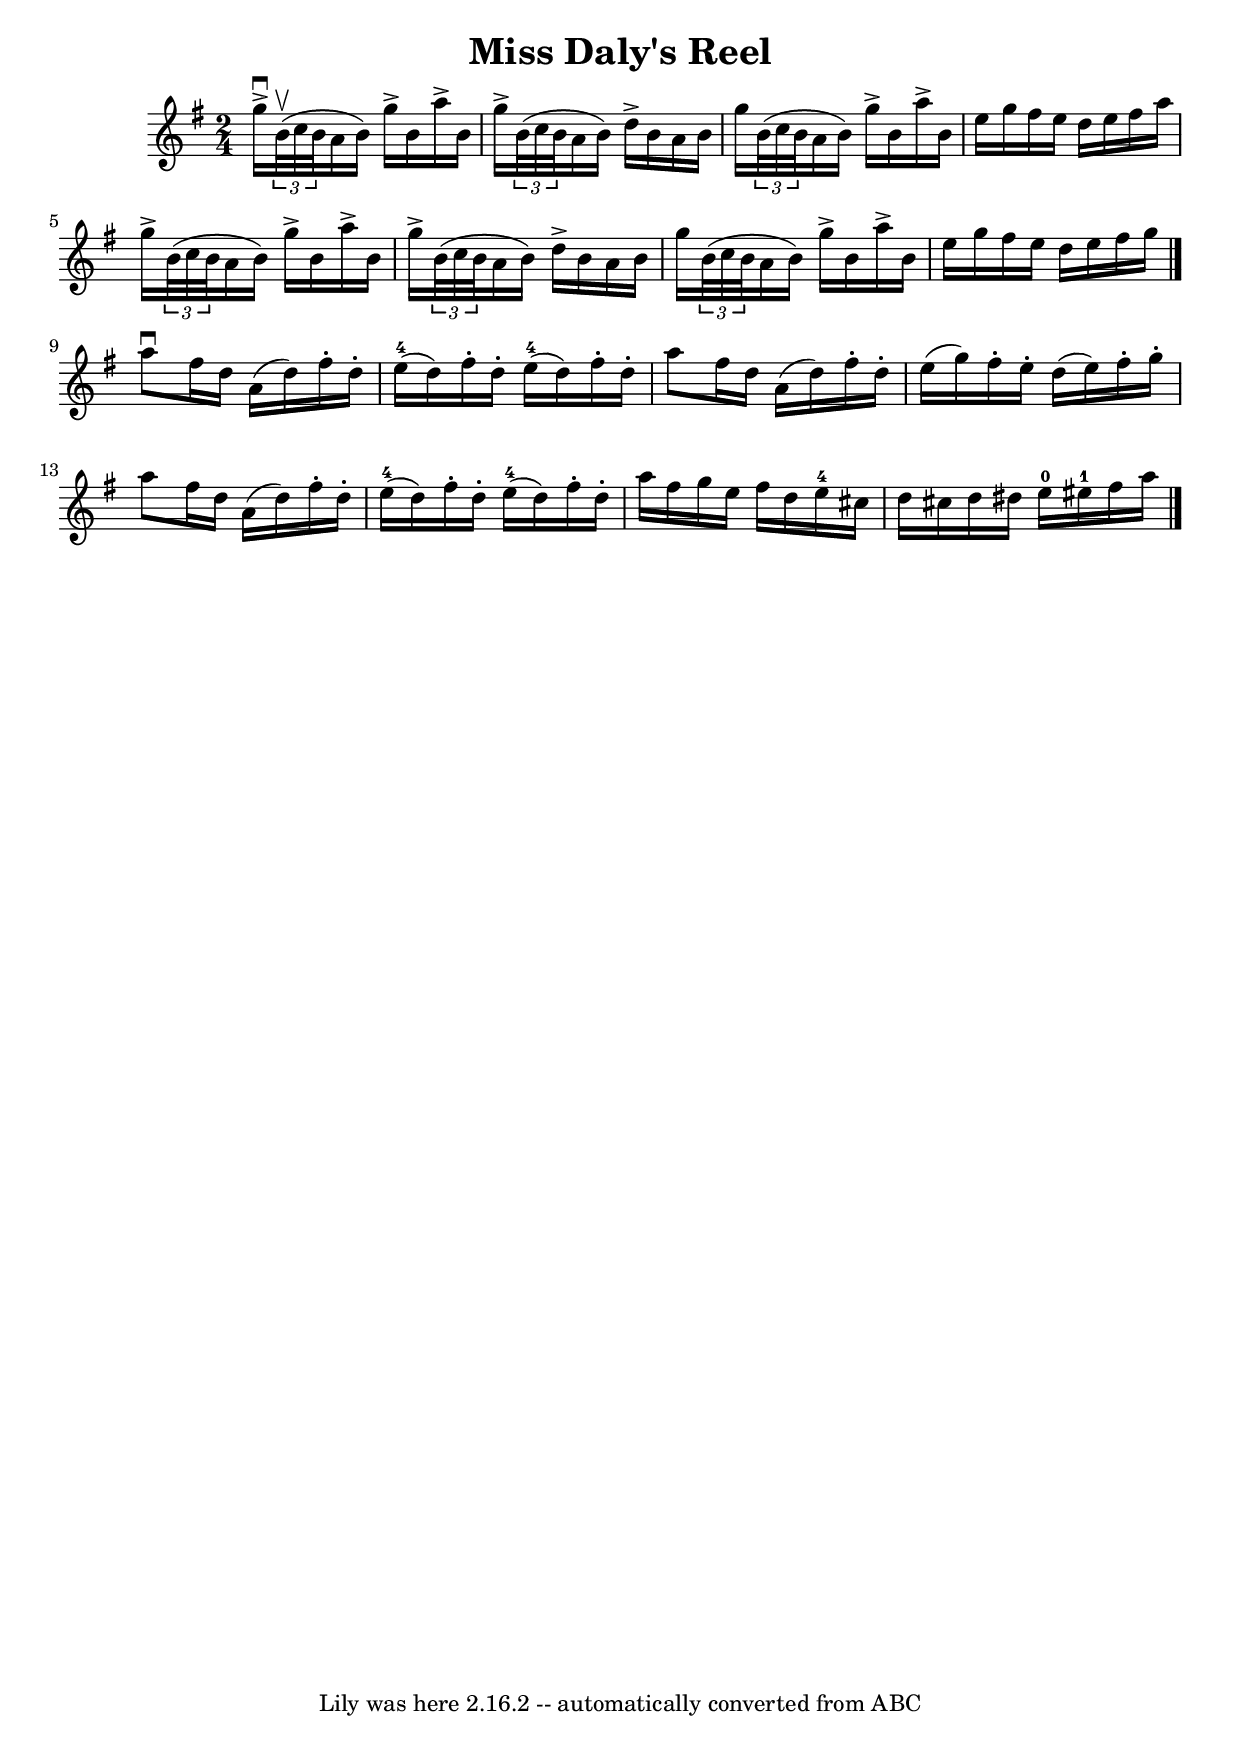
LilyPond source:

\version "2.16.2"
\include "Mammoth.ily"
\header {
  %% book = "Ryan's Mammoth Collection"
  crossRefNumber = "1"
  footnotes = "\\\\367"
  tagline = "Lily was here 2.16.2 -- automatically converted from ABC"
  title = "Miss Daly's Reel"

}
voicedefault =  {


  \time 2/4 
  \key g \major
  g''16^\downbow^\accent   \times 2/3 { b'32 
					^\upbow(c''32 b'32  
				      } a'16 b'16) g''16^\accent b'16 a''16^\accent b'16    |
  g''16^\accent   \times 2/3 { b'32 (c''32    
			       b'32  
			     } a'16 b'16) d''16^\accent b'16 a'16 b'16    |
  
  g''16    \times 2/3 { b'32 (c''32 b'32  
		      } a'16 b'16) g''16^\accent b'16 a''16^\accent b'16    |
  e''16 g''16    
  fis''16 e''16 d''16 e''16 fis''16 a''16    |
  g''16^\accent   \times 2/3 { b'32 (c''32 b'32  
			} a'16 b'16) g''16^\accent b'16 a''16^\accent b'16    |
  g''16^\accent   
  \times 2/3 { b'32 (c''32 b'32  
	     } a'16 b'16) d''16^\accent   
  b'16 a'16 b'16    |
  g''16    \times 2/3 { b'32 (c''32    
			b'32  
		      } a'16 b'16) g''16^\accent b'16 a''16^\accent b'16    
  |
  e''16 g''16 fis''16 e''16 d''16 e''16 fis''16    
  g''16    \bar "|." a''8^\downbow fis''16 d''16 a'16 (d''16)  
  fis''16 -. d''16 -.   |
  e''16-4(d''16) fis''16 -.   
  d''16 -. e''16-4(d''16) fis''16 -. d''16 -.   |
  
  a''8 fis''16 d''16 a'16 (d''16) fis''16 -. d''16 -.   
  |
  e''16 (g''16) fis''16 -. e''16 -. d''16 (e''16)   
  fis''16 -. g''16 -.   |
  a''8 fis''16 d''16 a'16 (d''16 
  ) fis''16 -. d''16 -.   |
  e''16-4(d''16) fis''16 -. 
  d''16 -. e''16-4(d''16) fis''16 -. d''16 -.   |
  
  a''16 fis''16 g''16 e''16 fis''16 d''16 e''16-4 cis''16  
  |
  d''16 cis''16 d''16 dis''16 e''16-0 eis''16 -1 fis''16 a''16      \bar "|."   

}

\score{
  <<

    \context Staff="default"
    {
      \voicedefault 
      
    }

  >>
  \layout {
    
  }
  \midi {
  }

}
